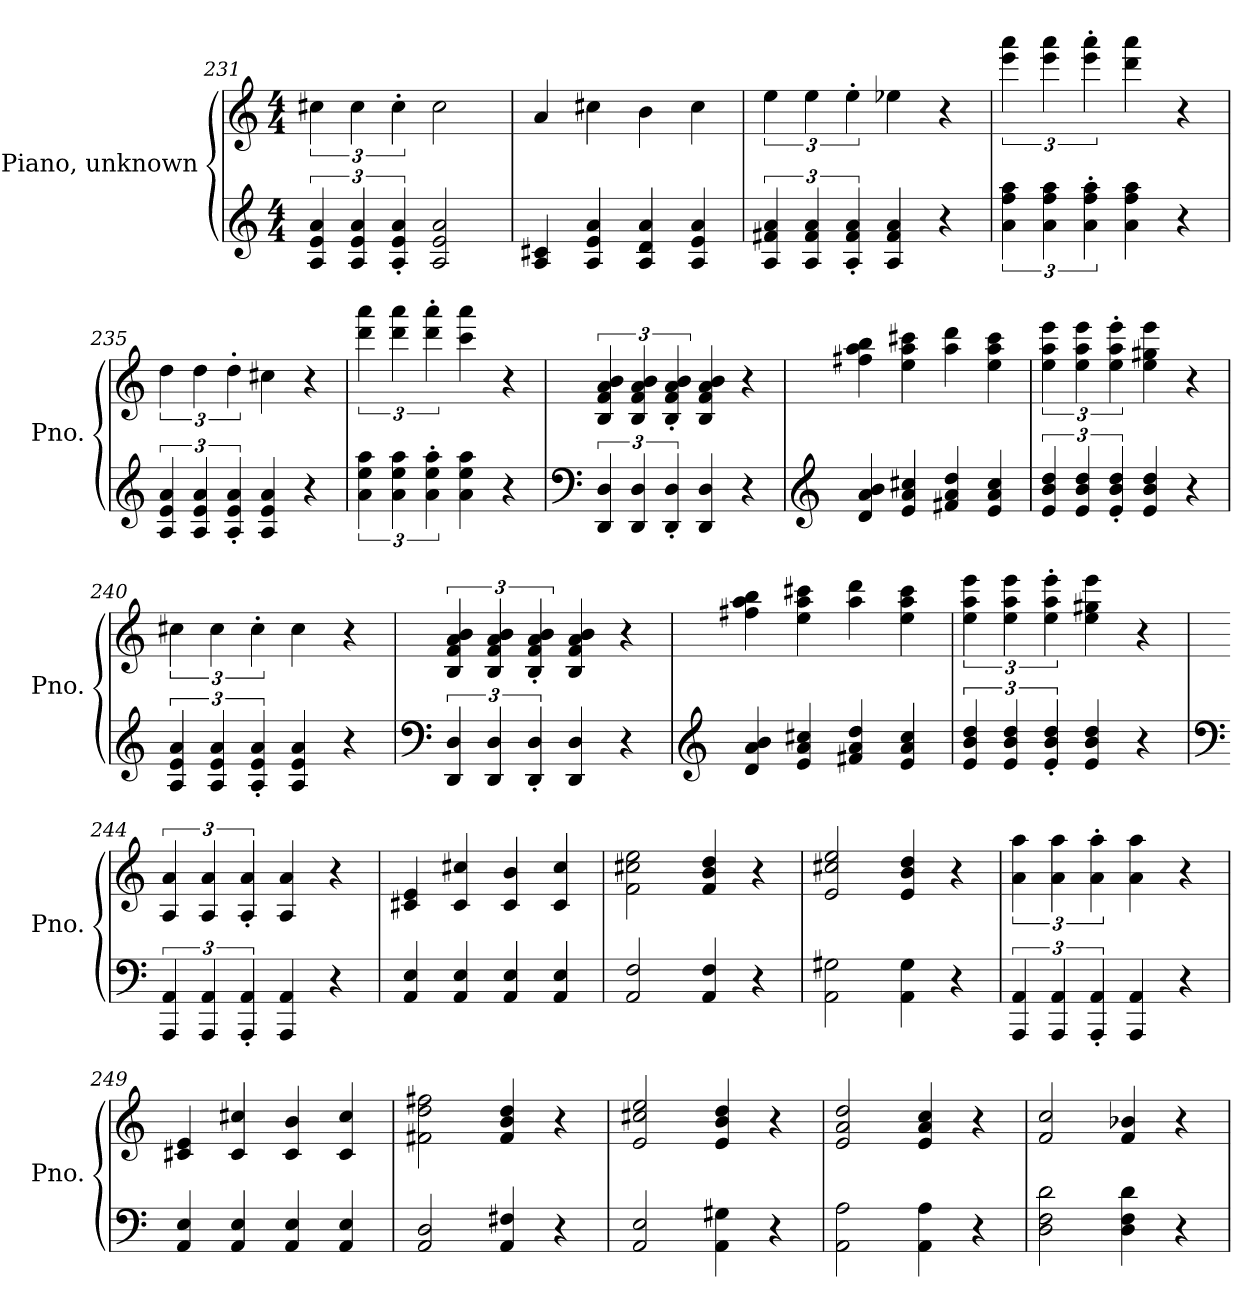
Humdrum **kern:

**kern	**kern
*part1	*part1
*staff2	*staff1
*I"Piano, unknown	*
*I'Pno.	*
*clefG2	*clefG2
*k[]	*k[]
*M4/4	*M4/4
=231	=231
6A/ 6e/ 6a/	6cc#X\
6A/ 6e/ 6a/	6cc#\
6A/' 6e/' 6a/'	6cc#'\
2A/ 2e/ 2a/	2cc#\
=232	=232
4A/ 4c#X/	4a/
4A/ 4e/ 4a/	4cc#X\
4A/ 4d/ 4a/	4b\
4A/ 4e/ 4a/	4cc#\
=233	=233
6A/ 6f#X/ 6a/	6ee\
6A/ 6f#/ 6a/	6ee\
6A/' 6f#/' 6a/'	6ee'\
4A/ 4f#/ 4a/	4ee-X\
4r	4r
=234	=234
6a\ 6ff\ 6aa\	6eee\ 6aaa\
6a\ 6ff\ 6aa\	6eee\ 6aaa\
6a\' 6ff\' 6aa\'	6eee\' 6aaa\'
4a\ 4ff\ 4aa\	4ddd\ 4aaa\
4r	4r
!!LO:LB:g=z
=235	=235
6A/ 6e/ 6a/	6dd\
6A/ 6e/ 6a/	6dd\
6A/' 6e/' 6a/'	6dd'\
4A/ 4e/ 4a/	4cc#X\
4r	4r
=236	=236
6a\ 6ee\ 6aa\	6ddd\ 6aaa\
6a\ 6ee\ 6aa\	6ddd\ 6aaa\
6a\' 6ee\' 6aa\'	6ddd\' 6aaa\'
4a\ 4ee\ 4aa\	4ccc\ 4aaa\
4r	4r
=237	=237
*clefF4	*
6DD/ 6D/	6B/ 6f/ 6a/ 6b/
6DD/ 6D/	6B/ 6f/ 6a/ 6b/
6DD/' 6D/'	6B/' 6f/' 6a/' 6b/'
4DD/ 4D/	4B/ 4f/ 4a/ 4b/
4r	4r
=238	=238
*clefG2	*
4d/ 4a/ 4b/	4ff#X\ 4aa\ 4bb\
4e/ 4a/ 4cc#X/	4ee\ 4aa\ 4ccc#X\
4f#X/ 4a/ 4dd/	4aa\ 4ddd\
4e/ 4a/ 4cc#/	4ee\ 4aa\ 4ccc#\
=239	=239
6e/ 6b/ 6dd/	6ee\ 6aa\ 6eee\
6e/ 6b/ 6dd/	6ee\ 6aa\ 6eee\
6e/' 6b/' 6dd/'	6ee\' 6aa\' 6eee\'
4e/ 4b/ 4dd/	4ee\ 4gg#X\ 4eee\
4r	4r
!!LO:LB:g=z
=240	=240
6A/ 6e/ 6a/	6cc#X\
6A/ 6e/ 6a/	6cc#\
6A/' 6e/' 6a/'	6cc#'\
4A/ 4e/ 4a/	4cc#\
4r	4r
=241	=241
*clefF4	*
6DD/ 6D/	6B/ 6f/ 6a/ 6b/
6DD/ 6D/	6B/ 6f/ 6a/ 6b/
6DD/' 6D/'	6B/' 6f/' 6a/' 6b/'
4DD/ 4D/	4B/ 4f/ 4a/ 4b/
4r	4r
=242	=242
*clefG2	*
4d/ 4a/ 4b/	4ff#X\ 4aa\ 4bb\
4e/ 4a/ 4cc#X/	4ee\ 4aa\ 4ccc#X\
4f#X/ 4a/ 4dd/	4aa\ 4ddd\
4e/ 4a/ 4cc#/	4ee\ 4aa\ 4ccc#\
=243	=243
6e/ 6b/ 6dd/	6ee\ 6aa\ 6eee\
6e/ 6b/ 6dd/	6ee\ 6aa\ 6eee\
6e/' 6b/' 6dd/'	6ee\' 6aa\' 6eee\'
4e/ 4b/ 4dd/	4ee\ 4gg#X\ 4eee\
4r	4r
=244	=244
*clefF4	*
6AAA/ 6AA/	6A/ 6a/
6AAA/ 6AA/	6A/ 6a/
6AAA/' 6AA/'	6A/' 6a/'
4AAA/ 4AA/	4A/ 4a/
4r	4r
!!LO:LB:g=z
=245	=245
4AA/ 4E/	4c#X/ 4e/
4AA/ 4E/	4c#/ 4cc#X/
4AA/ 4E/	4c#/ 4b/
4AA/ 4E/	4c#/ 4cc#/
=246	=246
2AA/ 2F/	2f\ 2cc#X\ 2ee\
4AA/ 4F/	4f/ 4b/ 4dd/
4r	4r
=247	=247
2AA\ 2G#X\	2e/ 2cc#X/ 2ee/
4AA\ 4G#\	4e/ 4b/ 4dd/
4r	4r
=248	=248
6AAA/ 6AA/	6a\ 6aa\
6AAA/ 6AA/	6a\ 6aa\
6AAA/' 6AA/'	6a\' 6aa\'
4AAA/ 4AA/	4a\ 4aa\
4r	4r
=249	=249
4AA/ 4E/	4c#X/ 4e/
4AA/ 4E/	4c#/ 4cc#X/
4AA/ 4E/	4c#/ 4b/
4AA/ 4E/	4c#/ 4cc#/
=250	=250
2AA/ 2D/	2f#X\ 2dd\ 2ff#X\
4AA/ 4F#X/	4f#/ 4b/ 4dd/
4r	4r
=251	=251
2AA/ 2E/	2e/ 2cc#X/ 2ee/
4AA\ 4G#X\	4e/ 4b/ 4dd/
4r	4r
=252	=252
2AA\ 2A\	2e/ 2a/ 2dd/
4AA\ 4A\	4e/ 4a/ 4cc/
4r	4r
!!LO:PB:g=z
=253	=253
2D\ 2F\ 2d\	2f/ 2cc/
4D\ 4F\ 4d\	4f/ 4b-X/
4r	4r
=	=
*-	*-
